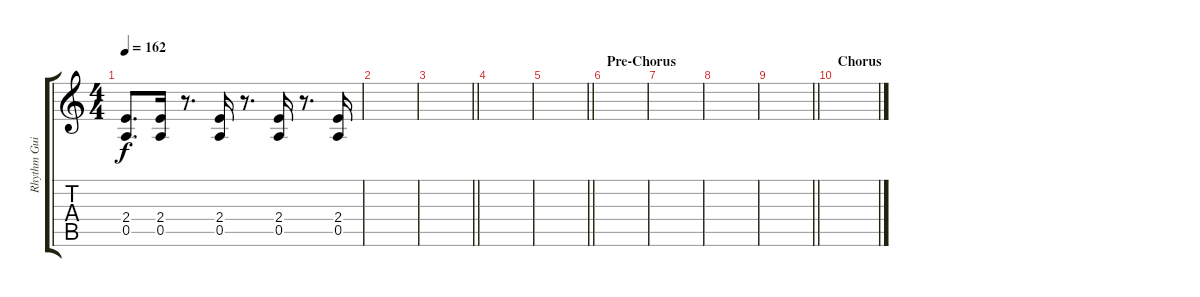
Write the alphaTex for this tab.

\track ("Rhythm Guitar (Tone)" "Rhythm Gui") {instrument electricguitarmuted}
\staff {score tabs}
\tuning (E4 B3 G3 D3 A2 E2) {hide}
\ts (4 4)
\tempo 162
\clef g2
\ks c
(2.4 0.5).8{d dy f} (2.4 0.5).16 r.8{d} (2.4 0.5).16 r.8{d} (2.4 0.5).16 r.8{d} (2.4 0.5).16 |
|
\barLineRight lightlight
|
|
\barLineRight lightlight
|
\section ("" "Pre-Chorus")
|
|
|
\barLineRight lightlight
|
\section ("" "Chorus")
